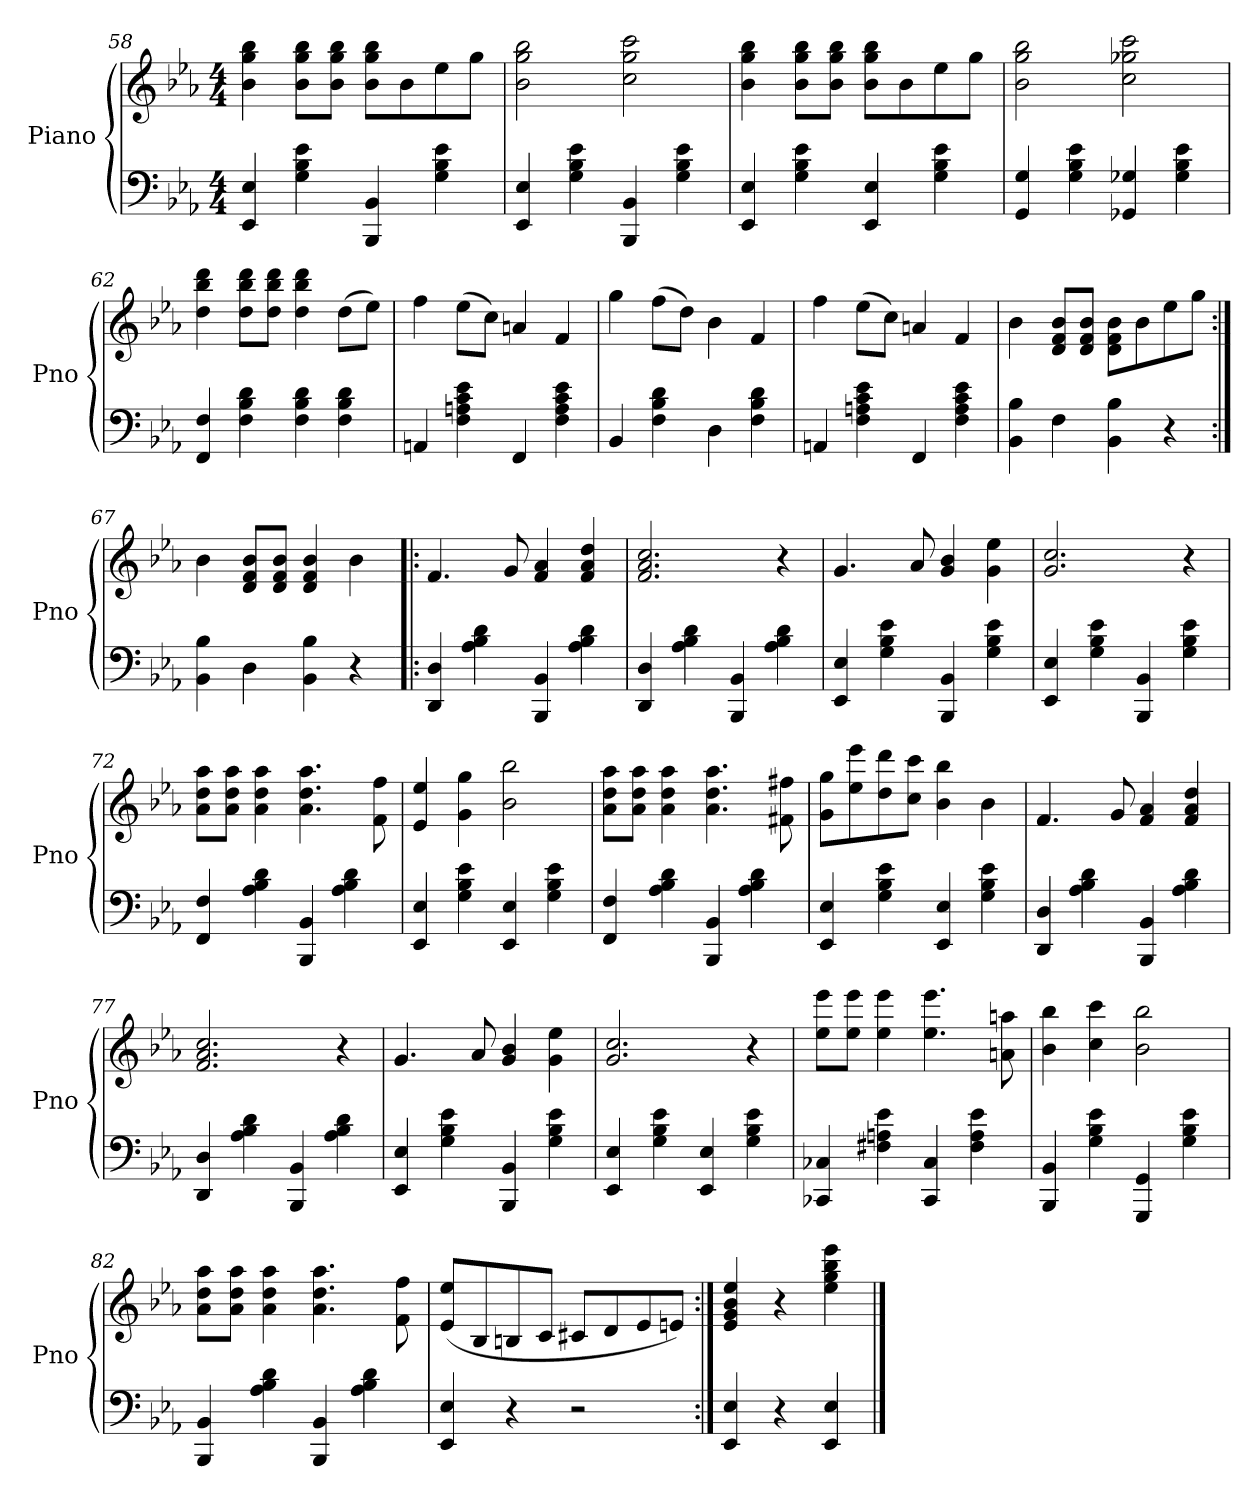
**kern	**kern
*part1	*part1
*staff2	*staff1
*I"Piano	*
*I'Pno	*
*clefF4	*clefG2
*k[b-e-a-]	*k[b-e-a-]
*M4/4	*M4/4
=58	=58
4EE- 4E-	4b- 4gg 4bb-
4G 4B- 4e-	8b- 8gg 8bb-L
.	8b- 8gg 8bb-J
4BBB- 4BB-	8b- 8gg 8bb-L
.	8b-
4G 4B- 4e-	8ee-
.	8ggJ
=59	=59
4EE- 4E-	2b- 2gg 2bb-
4G 4B- 4e-	.
4BBB- 4BB-	2cc 2gg 2ccc
4G 4B- 4e-	.
=60	=60
4EE- 4E-	4b- 4gg 4bb-
4G 4B- 4e-	8b- 8gg 8bb-L
.	8b- 8gg 8bb-J
4EE- 4E-	8b- 8gg 8bb-L
.	8b-
4G 4B- 4e-	8ee-
.	8ggJ
=61	=61
4GG 4G	2b- 2gg 2bb-
4G 4B- 4e-	.
4GG-X 4G-X	2cc 2gg-X 2ccc
4G- 4B- 4e-	.
=62	=62
4FF 4F	4dd 4bb- 4ddd
4F 4B- 4d	8dd 8bb- 8dddL
.	8dd 8bb- 8dddJ
4F 4B- 4d	4dd 4bb- 4ddd
4F 4B- 4d	(8ddL
.	8ee-J)
=63	=63
4AAn	4ff
4F 4An 4c 4e-	(8ee-L
.	8ccJ)
4FF	4an
4F 4A 4c 4e-	4f
=64	=64
4BB-	4gg
4F 4B- 4d	(8ffL
.	8ddJ)
4D	4b-
4F 4B- 4d	4f
=65	=65
4AAn	4ff
4F 4An 4c 4e-	(8ee-L
.	8ccJ)
4FF	4an
4F 4A 4c 4e-	4f
=66	=66
4BB- 4B-	4b-
4F	8d 8f 8b-L
.	8d 8f 8b-J
4BB- 4B-	8d 8f 8b-L
.	8b-
4r	8ee-
.	8ggJ
=67:|!	=67:|!
4BB- 4B-	4b-
4D	8d 8f 8b-L
.	8d 8f 8b-J
4BB- 4B-	4d 4f 4b-
4r	4b-
=68!|:	=68!|:
4DD 4D	4.f
4A- 4B- 4d	.
.	8g
4BBB- 4BB-	4f 4a-
4A- 4B- 4d	4f 4a- 4dd
=69	=69
4DD 4D	2.f 2.a- 2.cc
4A- 4B- 4d	.
4BBB- 4BB-	.
4A- 4B- 4d	4r
=70	=70
4EE- 4E-	4.g
4G 4B- 4e-	.
.	8a-
4BBB- 4BB-	4g 4b-
4G 4B- 4e-	4g 4ee-
=71	=71
4EE- 4E-	2.g 2.cc
4G 4B- 4e-	.
4BBB- 4BB-	.
4G 4B- 4e-	4r
=72	=72
4FF 4F	8a- 8dd 8aa-L
.	8a- 8dd 8aa-J
4A- 4B- 4d	4a- 4dd 4aa-
4BBB- 4BB-	4.a- 4.dd 4.aa-
4A- 4B- 4d	.
.	8f 8ff
=73	=73
4EE- 4E-	4e- 4ee-
4G 4B- 4e-	4g 4gg
4EE- 4E-	2b- 2bb-
4G 4B- 4e-	.
=74	=74
4FF 4F	8a- 8dd 8aa-L
.	8a- 8dd 8aa-J
4A- 4B- 4d	4a- 4dd 4aa-
4BBB- 4BB-	4.a- 4.dd 4.aa-
4A- 4B- 4d	.
.	8f#X 8ff#X
=75	=75
4EE- 4E-	8g 8ggL
.	8ee- 8eee-
4G 4B- 4e-	8dd 8ddd
.	8cc 8cccJ
4EE- 4E-	4b- 4bb-
4G 4B- 4e-	4b-
=76	=76
4DD 4D	4.f
4A- 4B- 4d	.
.	8g
4BBB- 4BB-	4f 4a-
4A- 4B- 4d	4f 4a- 4dd
=77	=77
4DD 4D	2.f 2.a- 2.cc
4A- 4B- 4d	.
4BBB- 4BB-	.
4A- 4B- 4d	4r
=78	=78
4EE- 4E-	4.g
4G 4B- 4e-	.
.	8a-
4BBB- 4BB-	4g 4b-
4G 4B- 4e-	4g 4ee-
=79	=79
4EE- 4E-	2.g 2.cc
4G 4B- 4e-	.
4EE- 4E-	.
4G 4B- 4e-	4r
=80	=80
4CC-X 4C-X	8ee- 8eee-L
.	8ee- 8eee-J
4F#X 4An 4e-	4ee- 4eee-
4CC- 4C-	4.ee- 4.eee-
4F# 4A 4e-	.
.	8an 8aan
=81	=81
4BBB- 4BB-	4b- 4bb-
4G 4B- 4e-	4cc 4ccc
4GGG 4GG	2b- 2bb-
4G 4B- 4e-	.
=82	=82
4BBB- 4BB-	8a- 8dd 8aa-L
.	8a- 8dd 8aa-J
4A- 4B- 4d	4a- 4dd 4aa-
4BBB- 4BB-	4.a- 4.dd 4.aa-
4A- 4B- 4d	.
.	8f 8ff
=83	=83
4EE- 4E-	(8e- 8ee-L
.	8B-
4r	8Bn
.	8cJ
2r	8c#XL
.	8d
.	8e-
.	8enJ)
=84:|!	=84:|!
4EE- 4E-	4e- 4g 4b- 4ee-
4r	4r
4EE- 4E-	4ee- 4gg 4bb- 4eee-
==	==
*-	*-
